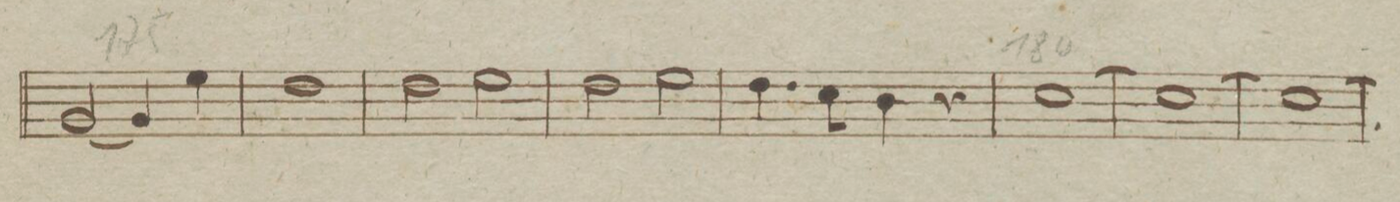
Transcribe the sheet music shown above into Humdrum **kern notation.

**kern	**dynam
*I"Corno Primo in Es.	*
*clefG2	*
*k[b-e-a-d-]	*
*met(c)	*
*M4/4	*
(2B-/	.
4B-/)	.
4g\	.
=172	=172
1f	.
=173	=173
2f\	.
2g\	.
=174	=174
2f\	.
2g\	.
=175	=175
4.f\	.
8e-\	.
4d\	.
4r	.
=176	=176
[1e-	.
=177	=177
1e-_	.
=178	=178
1e-_	.
=179	=179
*-	*-
